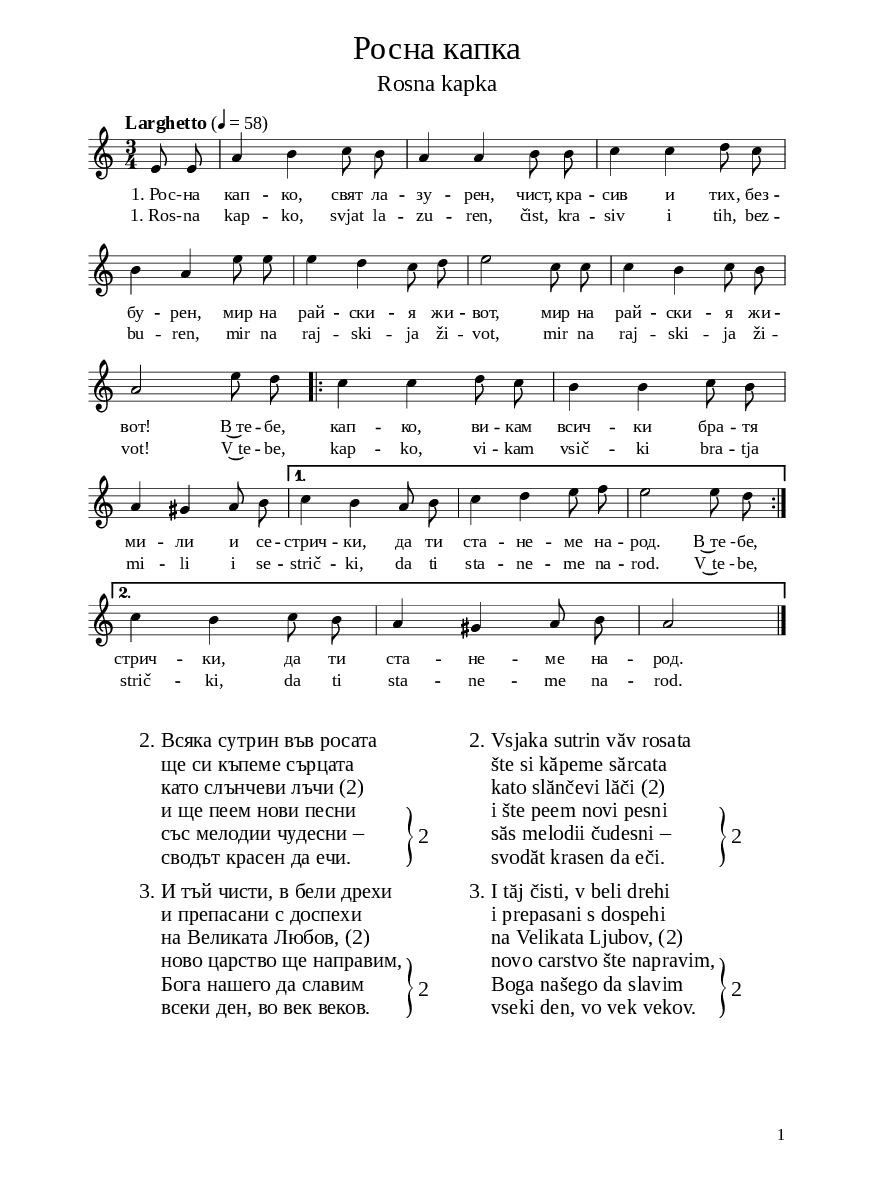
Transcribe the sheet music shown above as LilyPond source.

\version "2.24.4"

% include paper part and global functions
\include "include/globals.ily"
"rightBraces046" = \markup {
  \column {
    % repeat braces
    \translate #'(0 . -12.3 )
    \right-brace #29

    \translate #'(0 . -16.7 )
    \right-brace #29
  }
  \column {
    % repeat numbers
    \translate #'(0 . -13.2 )
    2

    \translate #'(0 . -21.0 )
    2
  }
}

\bookpart {
  \label #'ref046
  \tocItem \markup "Росна капка – Rosna kapka"
  \include "include/bookpart-paper.ily"
  \score {
    \include "include/score-layout.ily"

    \new Voice \absolute  {
      \clef treble
      \key a \minor
      \time 3/4
      \tempoFunc "Larghetto" 4 "58"
      \partial 4
      \autoBeamOff

      e'8 e' a'4 b' c''8 b' |  a'4 a' b'8 b' | c''4 c'' d''8 c'' \break | % 5

      b'4 a' e''8 e'' | e''4 d'' c''8 d'' | e''2 c''8 c'' | c''4 b' c''8 b' \break |

      a'2 e''8 d'' \repeat volta 2 {
        | c''4 c'' d''8 c'' |  b'4 b' c''8 b' \break |

        a'4 gis' a'8 b' |
      }  \alternative {
        { c''4 b' a'8 b' | c''4 d'' e''8 f'' | e''2 e''8 d''  \break |  }

        { c''4 b' c''8 b'8 | a'4 gis'4 a'8 b'8 | a'2 \bar "|." }
      }
    }

    \addlyrics {
      "1. Рос-" -- на кап -- ко, свят ла -- зу -- рен, чист, кра -- сив и тих, без --
      бу -- рен, мир на рай -- ски -- я жи -- вот, мир на рай -- ски -- я жи --
      вот! В~те -- бе, кап -- ко, ви -- кам всич -- ки бра -- тя
      ми -- ли и се -- стрич -- ки, да ти ста -- не -- ме на -- род. "В~те -" -- бе,
      стрич -- ки, да ти ста -- не -- ме на -- род.
    }
    \addlyrics {
      "1. Ros-" -- na kap -- ko, svjat la -- zu -- ren, čist, kra -- siv i tih, bez --
      bu -- ren, mir na raj -- ski -- ja ži -- vot, mir na raj -- ski -- ja ži --
      vot! V~te -- be, kap -- ko, vi -- kam vsič -- ki bra -- tja
      mi -- li i se -- strič -- ki, da ti sta -- ne -- me na -- rod. "V~te -" -- be,
      strič -- ki, da ti sta -- ne -- me na -- rod.
    }

    \header {
      title = \titleFunc "Росна капка" "Rosna kapka"
    }

    \midi{}

  } % score

  \markup \empty-two

  \markup \abs-fontsize #10 {
    \hspace #7
    \override #`(baseline-skip . ,bgCoupletBaselineSkip)
    \column {
      \line { 2. Всяка сутрин във росата }
      \line {   "   " ще си къпеме сърцата }

      \line {   "   " като слънчеви лъчи (2)}

      \line {   "   " и ще пеем нови песни}

      \line {   "   " със мелодии чудесни –}

      \line {   "   " сводът красен да ечи.}

      \vspace #0.5

      \line {   3.  И тъй чисти, в бели дрехи}

      \line {   "   " и препасани с доспехи}

      \line {   "   " на Великата Любов, (2)}

      \line {   "   " ново царство ще направим,}

      \line {   "   " Бога нашего да славим}

      \line {   "   " всеки ден, во век веков.}
    }  \"rightBraces046"

    \hspace #5
    \override #`(baseline-skip . ,bgCoupletBaselineSkip)
    \column {
      \line { 2. Vsjaka sutrin văv rosata }
      \line {   "   " šte si kăpeme sărcata }

      \line {   "   " kato slănčevi lăči (2)}

      \line {   "   " i šte peem novi pesni}

      \line {   "   " săs melodii čudesni –}

      \line {   "   " svodăt krasen da eči.}

      \vspace #0.5

      \line {   3.  I tăj čisti, v beli drehi}

      \line {   "   " i prepasani s dospehi}

      \line {   "   " na Velikata Ljubov, (2)}

      \line {   "   " novo carstvo šte napravim,}

      \line {   "   " Boga našego da slavim}

      \line {   "   " vseki den, vo vek vekov.}
    } %column

    \"rightBraces046"
  } % markup

  \pageBreak

  % include foreign translation(s) of the song
  \version "2.24.4"

\markup \fill-line { \fontsize #deTitleFontSize "Tautropfen" }
\markup \null
\markup \null
\markup \abs-fontsize #10 {
  \hspace #28
  \override #`(baseline-skip . ,deCoupletBaselineSkip)

  \column {


    \line { 1. Tautropfen, azurblaue Welt,}

    \line { "   "rein, schön, still und ohne Sturm,}

    \line { "   "Frieden des paradiesischen Lebens,}
    \line { "   "Frieden des paradiesischen Lebens!}
    \line { "   "In dir, Tropfen, rufe ich }
     \line { "   "  alle lieben Brüder und Schwestern, }

    \line { "   "damit wir dein Volk werden.}
   \vspace #0.5

    \line { 2. Jeden Morgen werden wir}

    \line { "   "  unsere Herzen im Tau baden}

    \line { "   "wie die Sonnenstrahlen, wie die Sonnenstrahlen,}

    \line { "   "und wir werden neue Lieder singen,}

    \line { "   "mit wunderbaren Melodien,}

    \line { "   "auf dass das rote Himmelsgewölbe widerhallt.}
  \vspace #0.5

    \line { 3. Und so  – rein, in weißen Kleidern}

    \line { "   "und umgürtet mit der Rüstung }
       \line { "   "      der großen Liebe, der großen Liebe }

    \line { "   "werden wir ein neues Reich errichten:}

    \line { "   "auf dass wir unseren Gott verherrlichen, }

    \line { "   "jeden Tag, auf ewig.}




  }

}


} % bookpart
